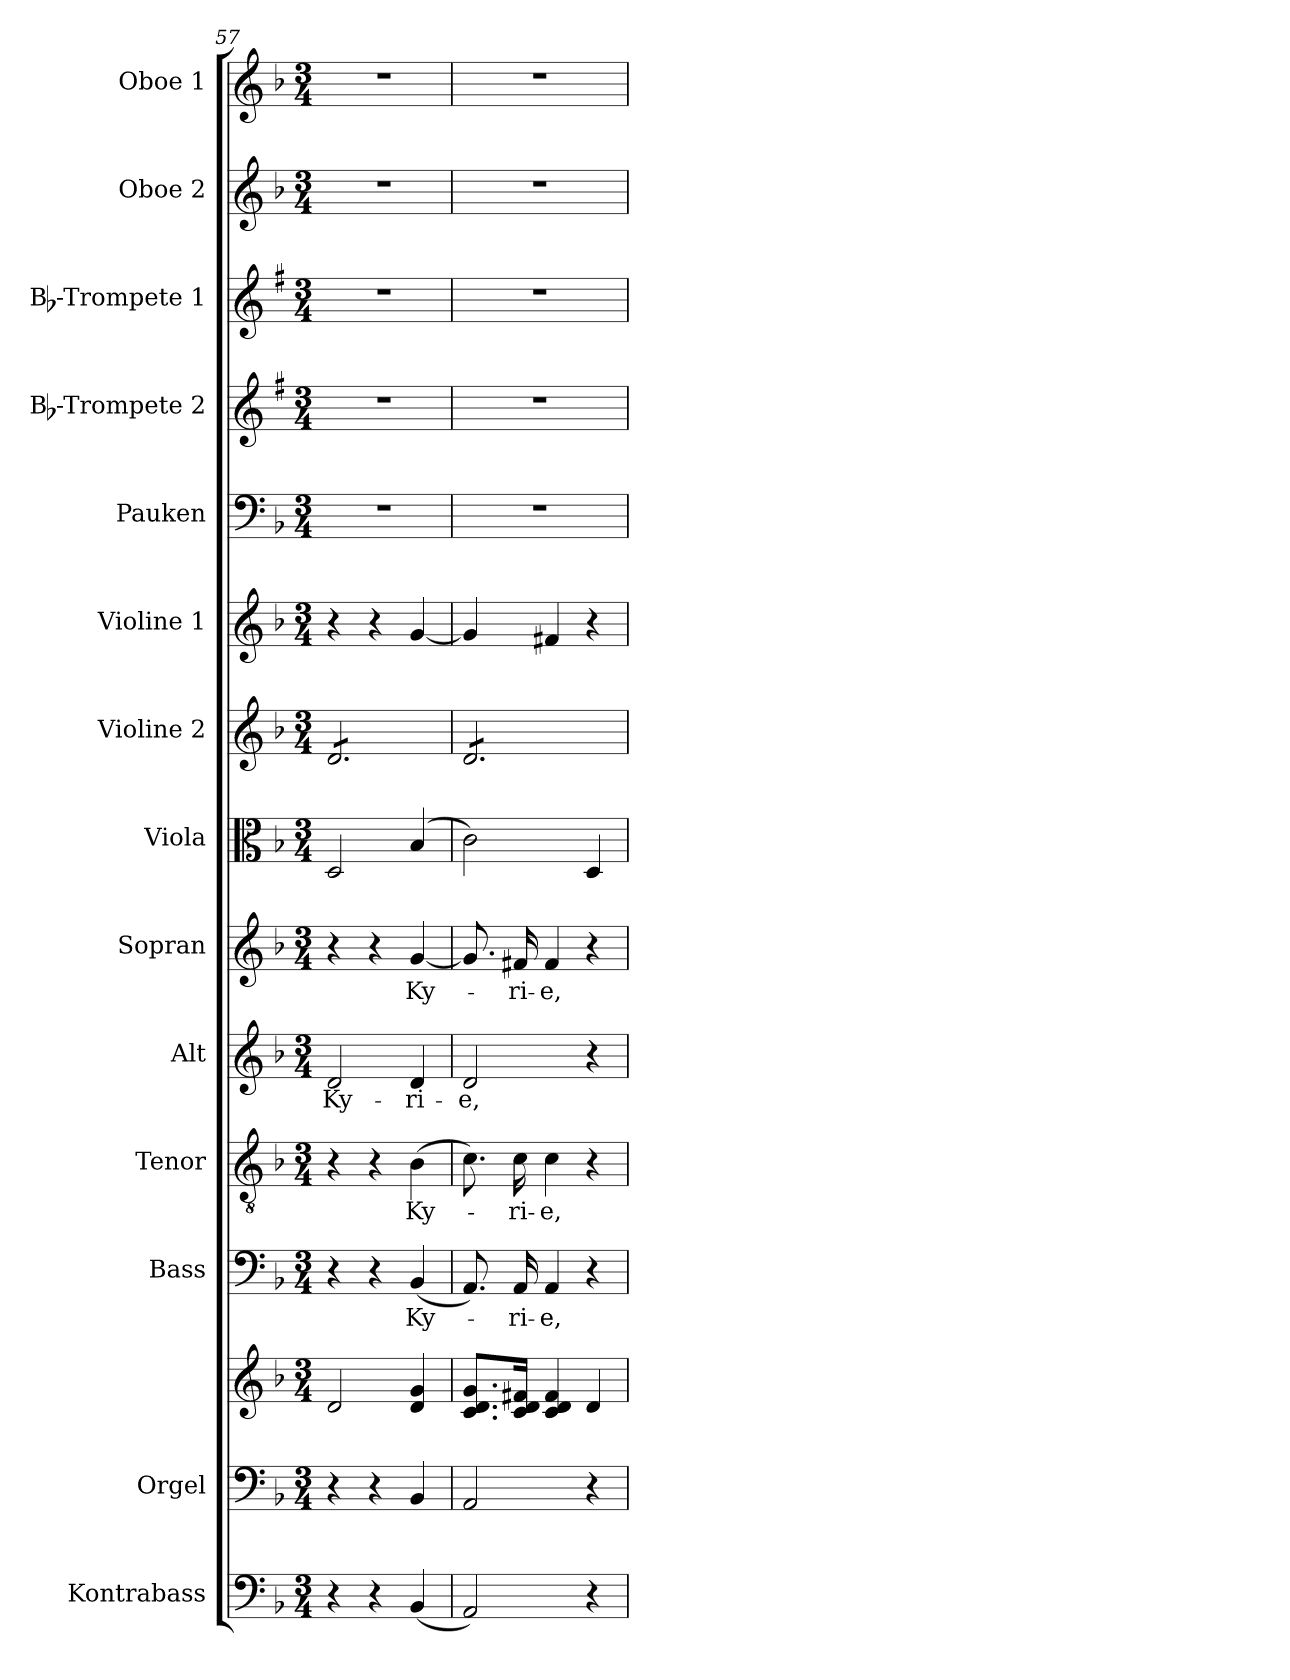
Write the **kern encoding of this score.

**kern	**kern	**kern	**kern	**text	**kern	**text	**kern	**text	**kern	**text	**kern	**kern	**kern	**kern	**kern	**kern	**kern	**kern
*part14	*part13	*part13	*part12	*part12	*part11	*part11	*part10	*part10	*part9	*part9	*part8	*part7	*part6	*part5	*part4	*part3	*part2	*part1
*staff15	*staff14	*staff13	*staff12	*staff12	*staff11	*staff11	*staff10	*staff10	*staff9	*staff9	*staff8	*staff7	*staff6	*staff5	*staff4	*staff3	*staff2	*staff1
*I"Kontrabass	*I"Orgel	*	*I"Bass	*	*I"Tenor	*	*I"Alt	*	*I"Sopran	*	*I"Viola	*I"Violine 2	*I"Violine 1	*I"Pauken	*I"Bb-Trompete 2	*I"Bb-Trompete 1	*I"Oboe 2	*I"Oboe 1
*I'Kb.	*I'Org.	*	*I'B.	*	*I'T.	*	*I'A.	*	*I'S.	*	*I'Vla.	*I'Vl. 2	*I'Vl. 1	*I'Pk.	*I'Bb Trp. 2	*I'Bb Trp. 1	*I'Ob. 2	*I'Ob. 1
*clefF4	*clefF4	*clefG2	*clefF4	*	*clefGv2	*	*clefG2	*	*clefG2	*	*clefC3	*clefG2	*clefG2	*clefF4	*clefG2	*clefG2	*clefG2	*clefG2
*ITrd7c12	*	*	*	*	*	*	*	*	*	*	*	*	*	*	*ITrd1c2	*ITrd1c2	*	*
*k[b-]	*k[b-]	*k[b-]	*k[b-]	*	*k[b-]	*	*k[b-]	*	*k[b-]	*	*k[b-]	*k[b-]	*k[b-]	*k[b-]	*k[b-]	*k[b-]	*k[b-]	*k[b-]
*F:	*F:	*F:	*F:	*	*F:	*	*F:	*	*F:	*	*F:	*F:	*F:	*F:	*F:	*F:	*F:	*F:
*M3/4	*M3/4	*M3/4	*M3/4	*	*M3/4	*	*M3/4	*	*M3/4	*	*M3/4	*M3/4	*M3/4	*M3/4	*M3/4	*M3/4	*M3/4	*M3/4
=57	=57	=57	=57	=57	=57	=57	=57	=57	=57	=57	=57	=57	=57	=57	=57	=57	=57	=57
!	!	!	!	!	!	!	!	!LO:LY:b	!	!	!	!	!	!	!	!	!	!
*	*	*	*	*	*	*	*	*	*	*	*	*tremolo	*	*	*	*	*	*
4r	4r	2d/	4r	.	4r	.	2d/	Ky-	4r	.	2D/	8d/L	4r	2.r	2.r	2.r	2.r	2.r
.	.	.	.	.	.	.	.	.	.	.	.	8d/	.	.	.	.	.	.
4r	4r	.	4r	.	4r	.	.	.	4r	.	.	8d/	4r	.	.	.	.	.
.	.	.	.	.	.	.	.	.	.	.	.	8d/	.	.	.	.	.	.
!	!	!	!	!LO:LY:b	!	!LO:LY:b	!	!LO:LY:b	!	!LO:LY:b	!	!	!	!	!	!	!	!
(<4BBB-/	4BB-/	4d/ 4g/	(<4BB-/	Ky-	(>4B-\	Ky-	4d/	-ri-	[4g/	Ky-	(4B-/	8d/	[4g/	.	.	.	.	.
.	.	.	.	.	.	.	.	.	.	.	.	8d/J	.	.	.	.	.	.
=58	=58	=58	=58	=58	=58	=58	=58	=58	=58	=58	=58	=58	=58	=58	=58	=58	=58	=58
!	!	!	!	!	!	!	!	!LO:LY:b	!	!	!	!	!	!	!	!	!	!
2AAA/)	2AA/	8.c/ 8.d/ 8.g/L	8.AA/)	.	8.c\)	.	2d/	-e,	8.g/]	.	2c\)	8d/L	4g/]	2.r	2.r	2.r	2.r	2.r
.	.	.	.	.	.	.	.	.	.	.	.	8d/	.	.	.	.	.	.
!	!	!	!	!LO:LY:b	!	!LO:LY:b	!	!	!	!LO:LY:b	!	!	!	!	!	!	!	!
.	.	16c/ 16d/ 16f#X/Jk	16AA/	-ri-	16c\	-ri-	.	.	16f#X/	-ri-	.	.	.	.	.	.	.	.
!	!	!	!	!LO:LY:b	!	!LO:LY:b	!	!	!	!LO:LY:b	!	!	!	!	!	!	!	!
.	.	4c/ 4d/ 4f#/	4AA/	-e,	4c\	-e,	.	.	4f#/	-e,	.	8d/	4f#X/	.	.	.	.	.
.	.	.	.	.	.	.	.	.	.	.	.	8d/	.	.	.	.	.	.
4r	4r	4d/	4r	.	4r	.	4r	.	4r	.	4D/	8d/	4r	.	.	.	.	.
.	.	.	.	.	.	.	.	.	.	.	.	8d/J	.	.	.	.	.	.
*	*	*	*	*	*	*	*	*	*	*	*	*Xtremolo	*	*	*	*	*	*
=	=	=	=	=	=	=	=	=	=	=	=	=	=	=	=	=	=	=
*-	*-	*-	*-	*-	*-	*-	*-	*-	*-	*-	*-	*-	*-	*-	*-	*-	*-	*-
